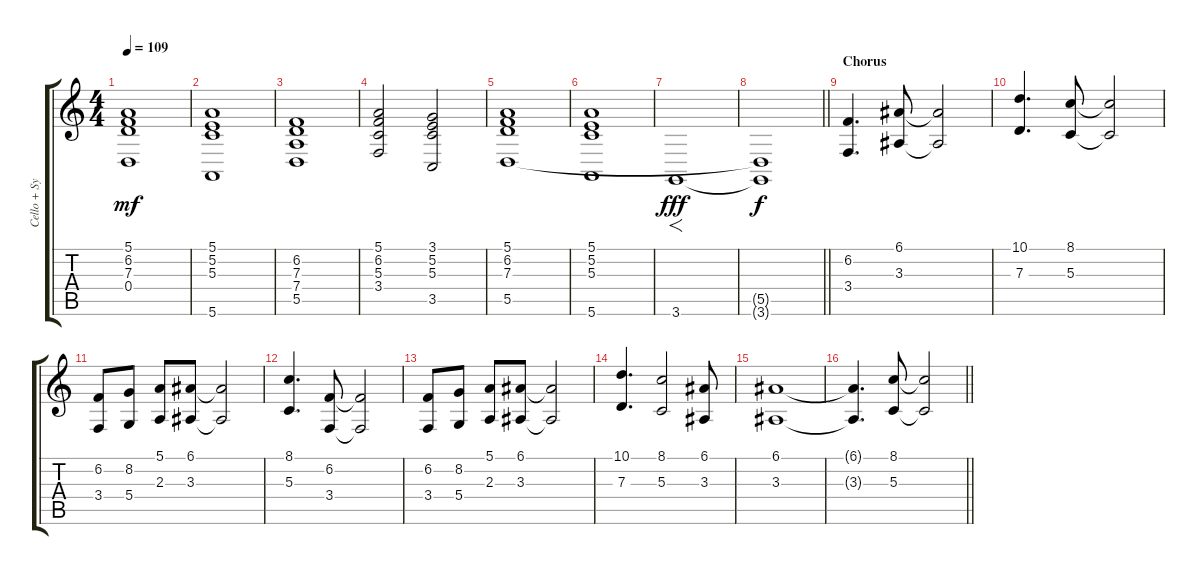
\track ("Cello + Synth" "Cello + Sy") {instrument stringensemble1}
\staff {score tabs}
\tuning (E4 B3 G3 D3 A2 E2) {hide}
\ts (4 4)
\tempo 109
\clef g2
\ks c
(5.1 6.2 7.3 0.4).1{dy mf} |
(5.1 5.2 5.3 5.6).1 |
(6.2 7.3 7.4 5.5).1 |
(5.1 6.2 5.3 3.4).2 (3.1 5.2 5.3 3.5).2 |
(5.1 6.2 7.3 5.5).1 |
(5.1 5.2 5.3 5.6).1 |
3.6.1{f dy fff instrument cello} |
\barLineRight lightlight
(5.5{t} 3.6{t}).1{dy f} |
\section ("" "Chorus")
(6.2 3.4).4{d instrument stringensemble1} (6.1 3.3).8 (6.1{t} 3.3{t}).2 |
(10.1 7.3).4{d} (8.1 5.3).8 (8.1{t} 5.3{t}).2 |
(6.2 3.4).8 (8.2 5.4).8 (5.1 2.3).8 (6.1 3.3).8 (6.1{t} 3.3{t}).2 |
(8.1 5.3).4{d} (6.2 3.4).8 (6.2{t} 3.4{t}).2 |
(6.2 3.4).8 (8.2 5.4).8 (5.1 2.3).8 (6.1 3.3).8 (6.1{t} 3.3{t}).2 |
(10.1 7.3).4{d} (8.1 5.3).2 (6.1 3.3).8 |
(6.1 3.3).1 |
\barLineRight lightlight
(6.1{t} 3.3{t}).4{d} (8.1 5.3).8 (8.1{t} 5.3{t}).2
